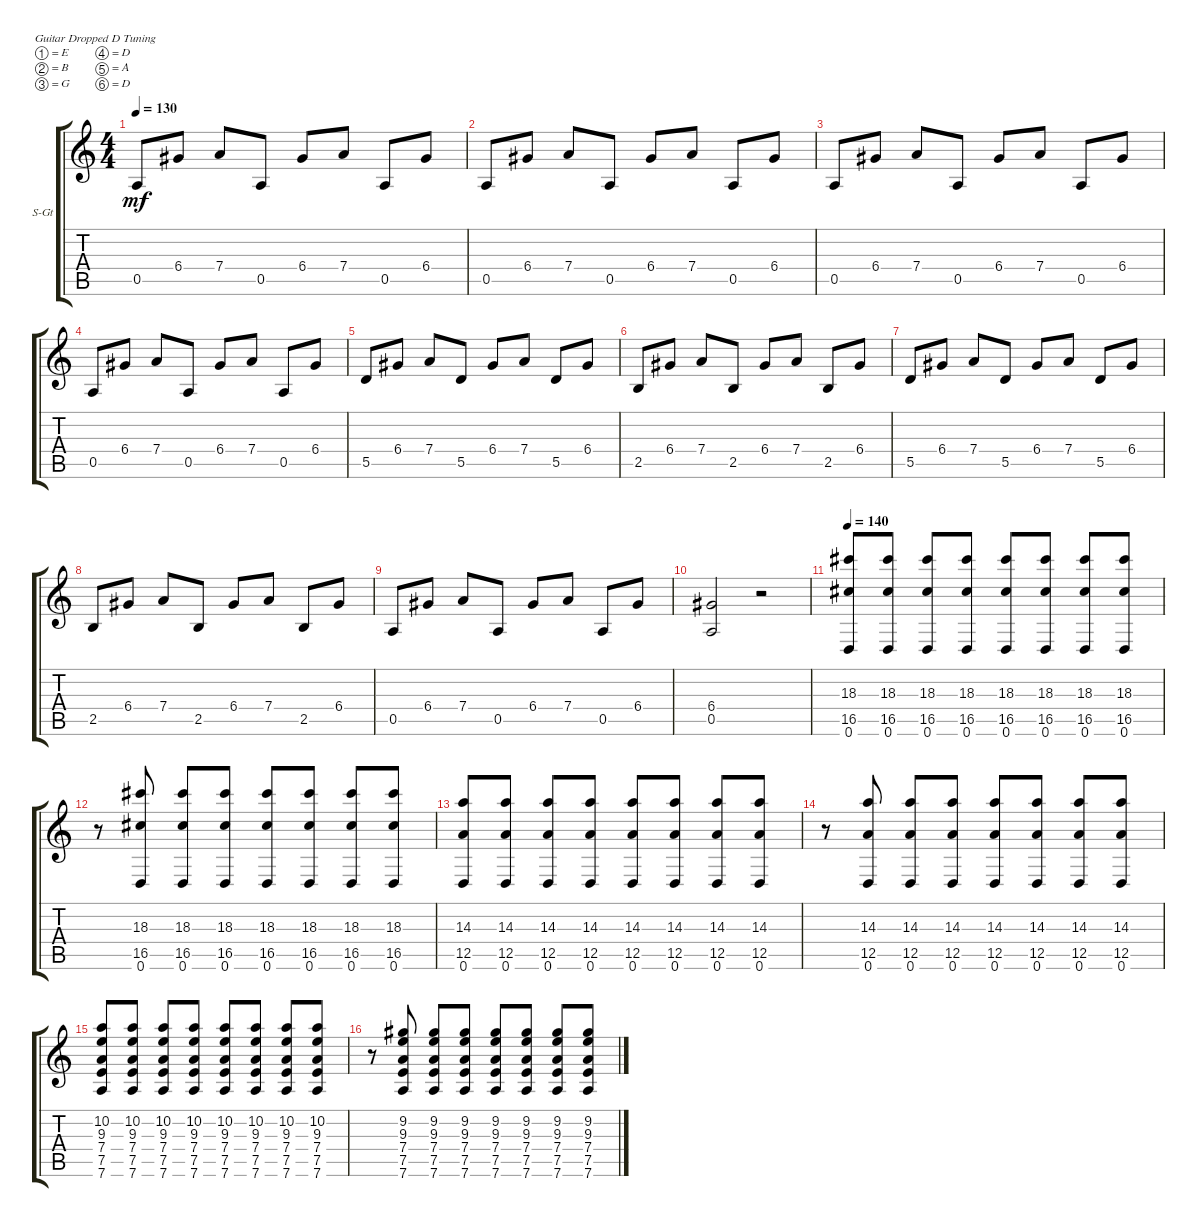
\defaultSystemsLayout 4
\bracketExtendMode groupsimilarinstruments
\firstSystemTrackNameOrientation horizontal
\otherSystemsTrackNameOrientation horizontal
\track ("Steel Guitar" "S-Gt") {instrument acousticguitarsteel}
\staff {score tabs}
\tuning (E4 B3 G3 D3 A2 D2)
\ts (4 4)
\tempo 130
\clef g2
\ks c
0.5.8{dy mf} 6.4.8 7.4.8 0.5.8 6.4.8 7.4.8 0.5.8 6.4.8 |
0.5.8 6.4.8 7.4.8 0.5.8 6.4.8 7.4.8 0.5.8 6.4.8 |
0.5.8 6.4.8 7.4.8 0.5.8 6.4.8 7.4.8 0.5.8 6.4.8 |
0.5.8 6.4.8 7.4.8 0.5.8 6.4.8 7.4.8 0.5.8 6.4.8 |
5.5.8 6.4.8 7.4.8 5.5.8 6.4.8 7.4.8 5.5.8 6.4.8 |
2.5.8 6.4.8 7.4.8 2.5.8 6.4.8 7.4.8 2.5.8 6.4.8 |
5.5.8 6.4.8 7.4.8 5.5.8 6.4.8 7.4.8 5.5.8 6.4.8 |
2.5.8 6.4.8 7.4.8 2.5.8 6.4.8 7.4.8 2.5.8 6.4.8 |
0.5.8 6.4.8 7.4.8 0.5.8 6.4.8 7.4.8 0.5.8 6.4.8 |
(0.5 6.4).2 r.2 |
\tempo 140
(16.5 18.3 0.6).8 (16.5 18.3 0.6).8 (16.5 18.3 0.6).8 (16.5 18.3 0.6).8 (16.5 18.3 0.6).8 (16.5 18.3 0.6).8 (16.5 18.3 0.6).8 (16.5 18.3 0.6).8 |
r.8 (16.5 18.3 0.6).8 (16.5 18.3 0.6).8 (16.5 18.3 0.6).8 (16.5 18.3 0.6).8 (16.5 18.3 0.6).8 (16.5 18.3 0.6).8 (16.5 18.3 0.6).8 |
(12.5 14.3 0.6).8 (12.5 14.3 0.6).8 (12.5 14.3 0.6).8 (12.5 14.3 0.6).8 (12.5 14.3 0.6).8 (12.5 14.3 0.6).8 (12.5 14.3 0.6).8 (12.5 14.3 0.6).8 |
r.8 (12.5 14.3 0.6).8 (12.5 14.3 0.6).8 (12.5 14.3 0.6).8 (12.5 14.3 0.6).8 (12.5 14.3 0.6).8 (12.5 14.3 0.6).8 (12.5 14.3 0.6).8 |
(7.6 7.5 7.4 9.3 10.2).8 (7.6 7.5 7.4 9.3 10.2).8 (7.6 7.5 7.4 9.3 10.2).8 (7.6 7.5 7.4 9.3 10.2).8 (7.6 7.5 7.4 9.3 10.2).8 (7.6 7.5 7.4 9.3 10.2).8 (7.6 7.5 7.4 9.3 10.2).8 (7.6 7.5 7.4 9.3 10.2).8 |
r.8 (7.6 7.5 7.4 9.3 9.2).8 (7.6 7.5 7.4 9.3 9.2).8 (7.6 7.5 7.4 9.3 9.2).8 (7.6 7.5 7.4 9.3 9.2).8 (7.6 7.5 7.4 9.3 9.2).8 (7.6 7.5 7.4 9.3 9.2).8 (7.6 7.5 7.4 9.3 9.2).8
